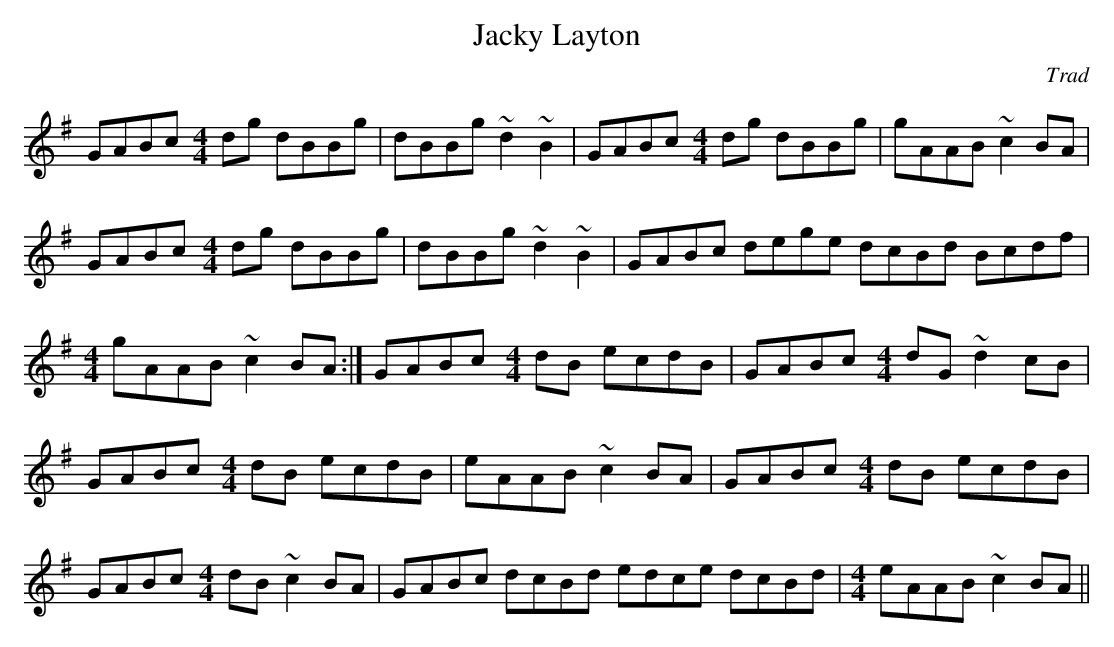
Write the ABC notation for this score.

X:1
T:Jacky Layton
C:Trad
M:4/4l
K:G
GABc \
M:4/4
dg dBBg| dBBg ~d2 ~B2|\
M:4/4l
GABc \
M:4/4
dg dBBg|gAAB ~c2 BA|
M:4/4l
GABc \
M:4/4
dg dBBg| dBBg ~d2 ~B2|\
M:4/4l
GABc dege dcBd Bcdf| \
M:4/4
gAAB ~c2 BA :|\
M:4/4l
GABc \
M:4/4
dB ecdB|\
M:4/4l
GABc \
M:4/4
dG ~d2 cB|\
M:4/4l
GABc \
M:4/4
dB ecdB| eAAB ~c2  BA|\
M:4/4l
GABc \
M:4/4
dB ecdB|\
M:4/4l
GABc \
M:4/4
dB ~c2 BA|\
M:4/4l
GABc dcBd edce dcBd|\
M:4/4
eAAB ~c2 BA ||
